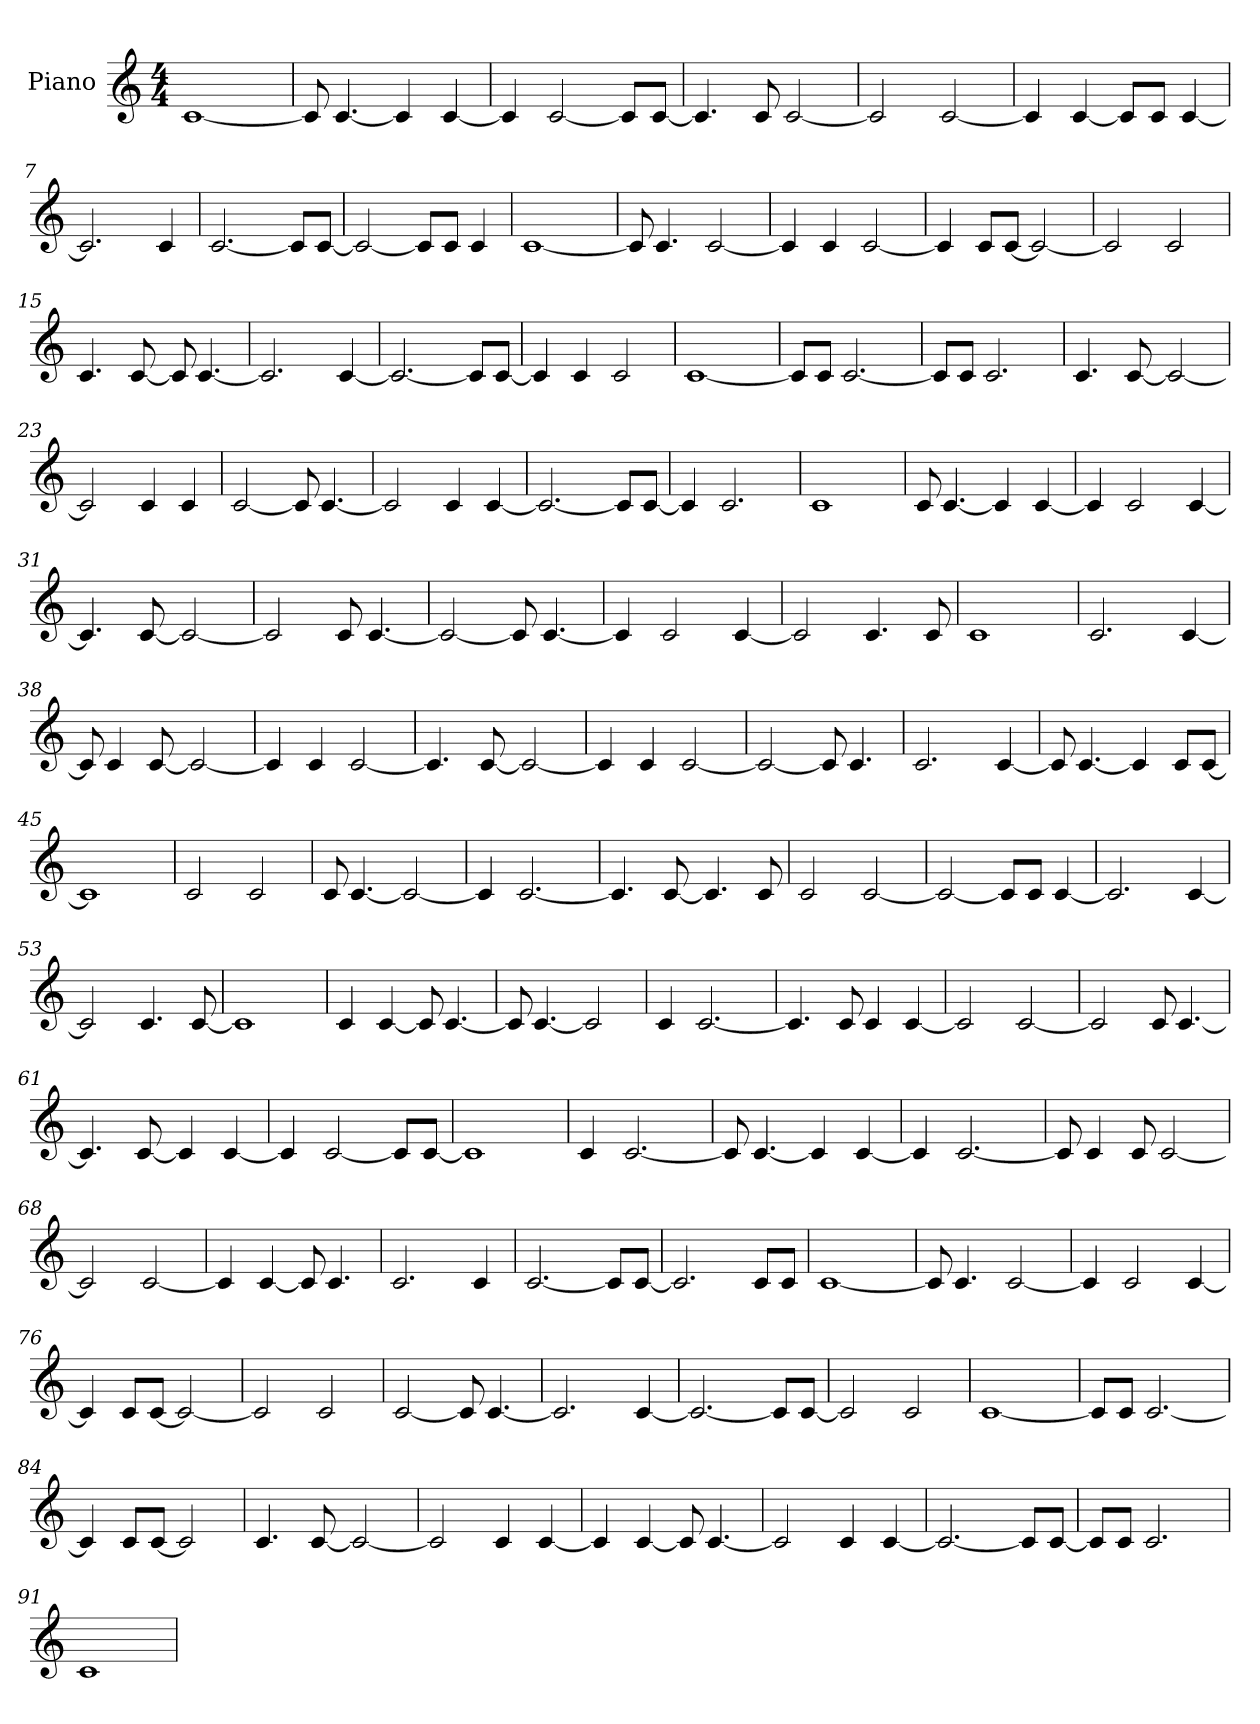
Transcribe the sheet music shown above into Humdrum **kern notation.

**kern
*part1
*staff1
*I"Piano
*I'Pno.
*clefG2
*k[]
*M4/4
*MM90
=1
[1c
=2
8c/]
[4.c/
4c/]
[4c/
=3
4c/]
[2c/
8c/L]
[8c/J
=4
4.c/]
8c/
[2c/
=5
2c/]
[2c/
=6
4c/]
[4c/
8c/L]
8c/J
[4c/
=7
2.c/]
4c/
=8
[2.c/
8c/L]
[8c/J
=9
2c/_
8c/L]
8c/J
4c/
=10
[1c
=11
8c/]
4.c/
[2c/
=12
4c/]
4c/
[2c/
=13
4c/]
8c/L
[8c/J
2c/_
=14
2c/]
2c/
=15
4.c/
[8c/
8c/]
[4.c/
=16
2.c/]
[4c/
=17
2.c/_
8c/L]
[8c/J
=18
4c/]
4c/
2c/
=19
[1c
=20
8c/L]
8c/J
[2.c/
=21
8c/L]
8c/J
2.c/
=22
4.c/
[8c/
2c/_
=23
2c/]
4c/
4c/
=24
[2c/
8c/]
[4.c/
=25
2c/]
4c/
[4c/
=26
2.c/_
8c/L]
[8c/J
=27
4c/]
2.c/
=28
1c
=29
8c/
[4.c/
4c/]
[4c/
=30
4c/]
2c/
[4c/
=31
4.c/]
[8c/
2c/_
=32
2c/]
8c/
[4.c/
=33
2c/_
8c/]
[4.c/
=34
4c/]
2c/
[4c/
=35
2c/]
4.c/
8c/
=36
1c
=37
2.c/
[4c/
=38
8c/]
4c/
[8c/
2c/_
=39
4c/]
4c/
[2c/
=40
4.c/]
[8c/
2c/_
=41
4c/]
4c/
[2c/
=42
2c/_
8c/]
4.c/
=43
2.c/
[4c/
=44
8c/]
[4.c/
4c/]
8c/L
[8c/J
=45
1c]
=46
2c/
2c/
=47
8c/
[4.c/
2c/_
=48
4c/]
[2.c/
=49
4.c/]
[8c/
4.c/]
8c/
=50
2c/
[2c/
=51
2c/_
8c/L]
8c/J
[4c/
=52
2.c/]
[4c/
=53
2c/]
4.c/
[8c/
=54
1c]
=55
4c/
[4c/
8c/]
[4.c/
=56
8c/]
[4.c/
2c/]
=57
4c/
[2.c/
=58
4.c/]
8c/
4c/
[4c/
=59
2c/]
[2c/
=60
2c/]
8c/
[4.c/
=61
4.c/]
[8c/
4c/]
[4c/
=62
4c/]
[2c/
8c/L]
[8c/J
=63
1c]
=64
4c/
[2.c/
=65
8c/]
[4.c/
4c/]
[4c/
=66
4c/]
[2.c/
=67
8c/]
4c/
8c/
[2c/
=68
2c/]
[2c/
=69
4c/]
[4c/
8c/]
4.c/
=70
2.c/
4c/
=71
[2.c/
8c/L]
[8c/J
=72
2.c/]
8c/L
8c/J
=73
[1c
=74
8c/]
4.c/
[2c/
=75
4c/]
2c/
[4c/
=76
4c/]
8c/L
[8c/J
2c/_
=77
2c/]
2c/
=78
[2c/
8c/]
[4.c/
=79
2.c/]
[4c/
=80
2.c/_
8c/L]
[8c/J
=81
2c/]
2c/
=82
[1c
=83
8c/L]
8c/J
[2.c/
=84
4c/]
8c/L
[8c/J
2c/]
=85
4.c/
[8c/
2c/_
=86
2c/]
4c/
[4c/
=87
4c/]
[4c/
8c/]
[4.c/
=88
2c/]
4c/
[4c/
=89
2.c/_
8c/L]
[8c/J
=90
8c/L]
8c/J
2.c/
=91
1c
=
*-
